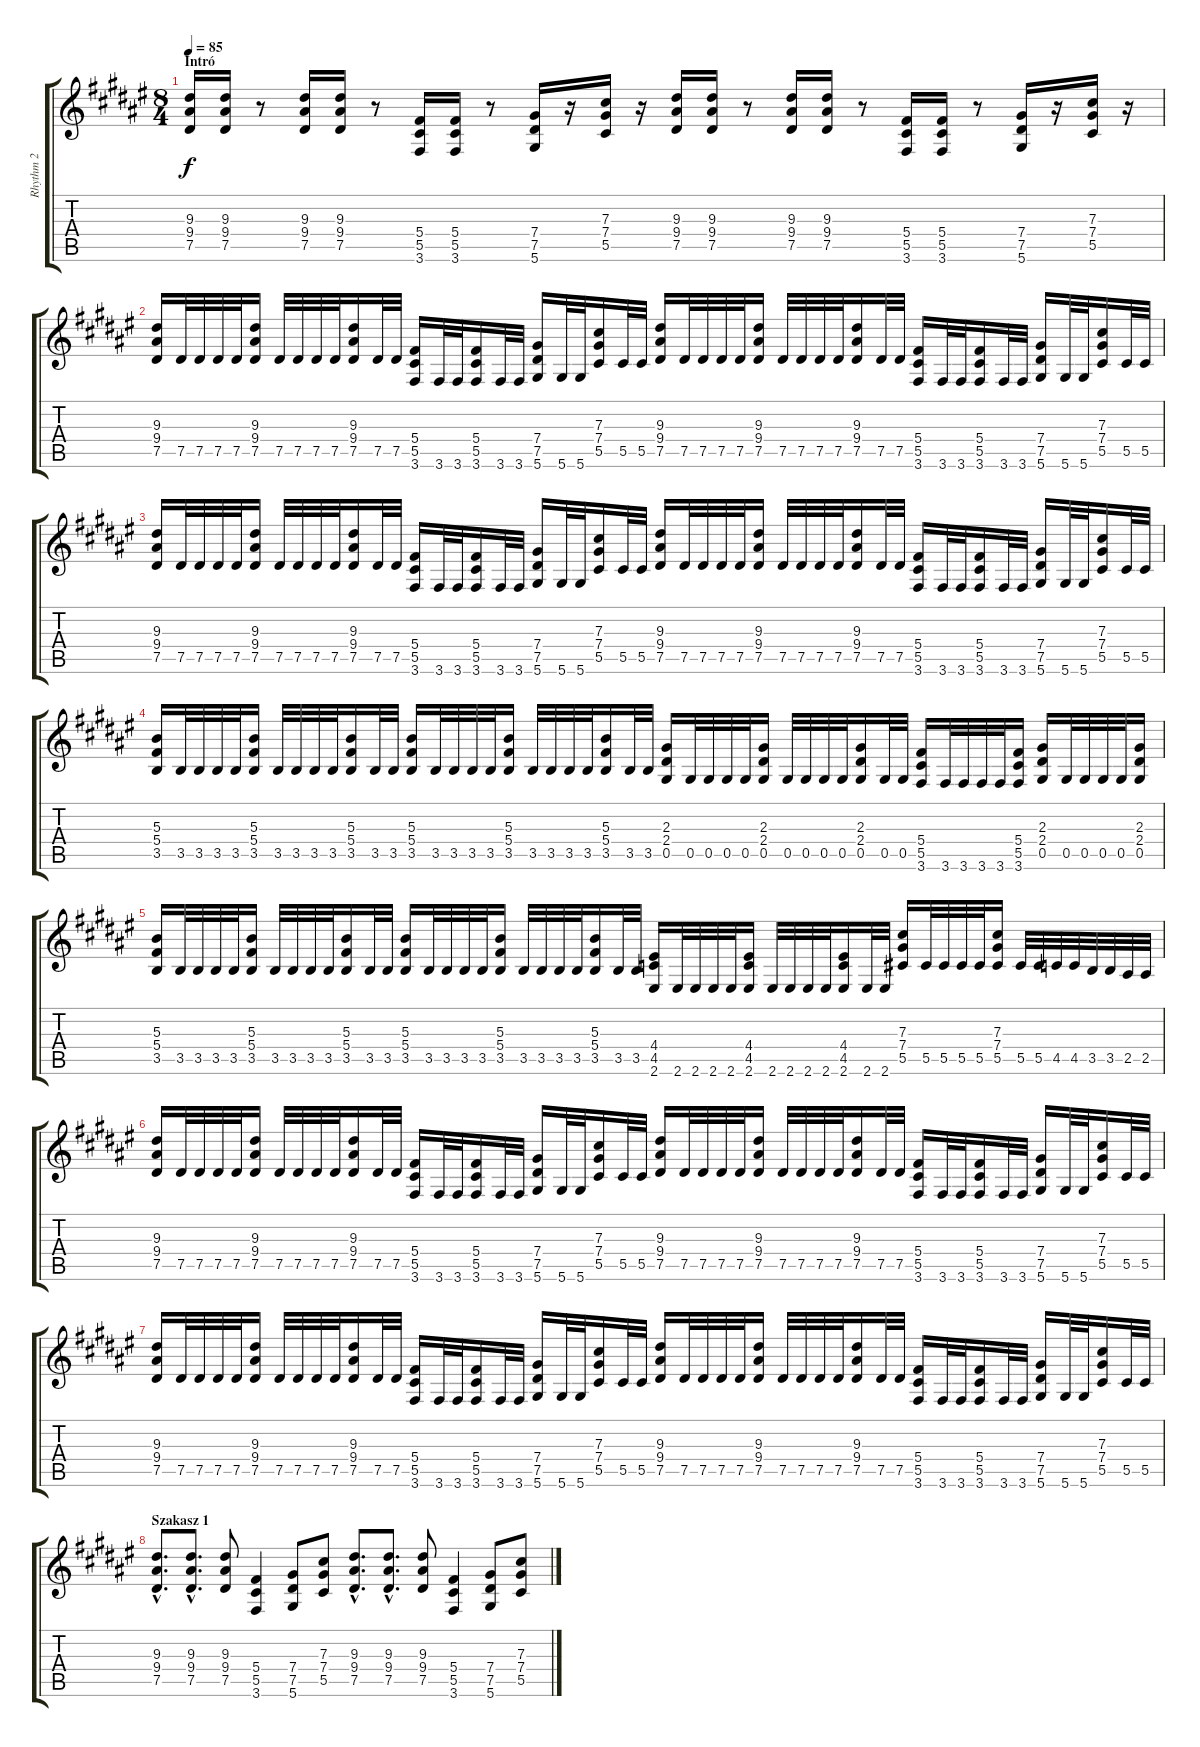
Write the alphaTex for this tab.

\track ("Rhythm 2" "Rhythm 2") {instrument distortionguitar}
\staff {score tabs}
\tuning (Eb4 Bb3 Gb3 Db3 Ab2 Eb2) {hide}
\ts (8 4)
\section ("" "Intró")
\tempo 85
\clef g2
\ks d#minor
(9.3 9.4 7.5).16{dy f instrument distortionguitar} (9.3 9.4 7.5).16 r.8 (9.3 9.4 7.5).16 (9.3 9.4 7.5).16 r.8 (5.4 5.5 3.6).16 (5.4 5.5 3.6).16 r.8 (7.4 7.5 5.6).16 r.16 (7.3 7.4 5.5).16 r.16 (9.3 9.4 7.5).16 (9.3 9.4 7.5).16 r.8 (9.3 9.4 7.5).16 (9.3 9.4 7.5).16 r.8 (5.4 5.5 3.6).16 (5.4 5.5 3.6).16 r.8 (7.4 7.5 5.6).16 r.16 (7.3 7.4 5.5).16 r.16 |
(9.3 9.4 7.5).16 7.5.32 7.5.32 7.5.32 7.5.32 (9.3 9.4 7.5).16 7.5.32 7.5.32 7.5.32 7.5.32 (9.3 9.4 7.5).16 7.5.32 7.5.32 (5.4 5.5 3.6).16 3.6.32 3.6.32 (5.4 5.5 3.6).16 3.6.32 3.6.32 (7.4 7.5 5.6).16 5.6.32 5.6.32 (7.3 7.4 5.5).16 5.5.32 5.5.32 (9.3 9.4 7.5).16 7.5.32 7.5.32 7.5.32 7.5.32 (9.3 9.4 7.5).16 7.5.32 7.5.32 7.5.32 7.5.32 (9.3 9.4 7.5).16 7.5.32 7.5.32 (5.4 5.5 3.6).16 3.6.32 3.6.32 (5.4 5.5 3.6).16 3.6.32 3.6.32 (7.4 7.5 5.6).16 5.6.32 5.6.32 (7.3 7.4 5.5).16 5.5.32 5.5.32 |
(9.3 9.4 7.5).16 7.5.32 7.5.32 7.5.32 7.5.32 (9.3 9.4 7.5).16 7.5.32 7.5.32 7.5.32 7.5.32 (9.3 9.4 7.5).16 7.5.32 7.5.32 (5.4 5.5 3.6).16 3.6.32 3.6.32 (5.4 5.5 3.6).16 3.6.32 3.6.32 (7.4 7.5 5.6).16 5.6.32 5.6.32 (7.3 7.4 5.5).16 5.5.32 5.5.32 (9.3 9.4 7.5).16 7.5.32 7.5.32 7.5.32 7.5.32 (9.3 9.4 7.5).16 7.5.32 7.5.32 7.5.32 7.5.32 (9.3 9.4 7.5).16 7.5.32 7.5.32 (5.4 5.5 3.6).16 3.6.32 3.6.32 (5.4 5.5 3.6).16 3.6.32 3.6.32 (7.4 7.5 5.6).16 5.6.32 5.6.32 (7.3 7.4 5.5).16 5.5.32 5.5.32 |
(5.3 5.4 3.5).16 3.5.32 3.5.32 3.5.32 3.5.32 (5.3 5.4 3.5).16 3.5.32 3.5.32 3.5.32 3.5.32 (5.3 5.4 3.5).16 3.5.32 3.5.32 (5.3 5.4 3.5).16 3.5.32 3.5.32 3.5.32 3.5.32 (5.3 5.4 3.5).16 3.5.32 3.5.32 3.5.32 3.5.32 (5.3 5.4 3.5).16 3.5.32 3.5.32 (2.3 2.4 0.5).16 0.5.32 0.5.32 0.5.32 0.5.32 (2.3 2.4 0.5).16 0.5.32 0.5.32 0.5.32 0.5.32 (2.3 2.4 0.5).16 0.5.32 0.5.32 (5.4 5.5 3.6).16 3.6.32 3.6.32 3.6.32 3.6.32 (5.4 5.5 3.6).16 (2.3 2.4 0.5).16 0.5.32 0.5.32 0.5.32 0.5.32 (2.3 2.4 0.5).16 |
(5.3 5.4 3.5).16 3.5.32 3.5.32 3.5.32 3.5.32 (5.3 5.4 3.5).16 3.5.32 3.5.32 3.5.32 3.5.32 (5.3 5.4 3.5).16 3.5.32 3.5.32 (5.3 5.4 3.5).16 3.5.32 3.5.32 3.5.32 3.5.32 (5.3 5.4 3.5).16 3.5.32 3.5.32 3.5.32 3.5.32 (5.3 5.4 3.5).16 3.5.32 3.5.32 (4.4 4.5 2.6).16 2.6.32 2.6.32 2.6.32 2.6.32 (4.4 4.5 2.6).16 2.6.32 2.6.32 2.6.32 2.6.32 (4.4 4.5 2.6).16 2.6.32 2.6.32 (7.3 7.4 5.5).16 5.5.32 5.5.32 5.5.32 5.5.32 (7.3 7.4 5.5).16 5.5.32 5.5.32 4.5.32 4.5.32 3.5.32 3.5.32 2.5.32 2.5.32 |
(9.3 9.4 7.5).16 7.5.32 7.5.32 7.5.32 7.5.32 (9.3 9.4 7.5).16 7.5.32 7.5.32 7.5.32 7.5.32 (9.3 9.4 7.5).16 7.5.32 7.5.32 (5.4 5.5 3.6).16 3.6.32 3.6.32 (5.4 5.5 3.6).16 3.6.32 3.6.32 (7.4 7.5 5.6).16 5.6.32 5.6.32 (7.3 7.4 5.5).16 5.5.32 5.5.32 (9.3 9.4 7.5).16 7.5.32 7.5.32 7.5.32 7.5.32 (9.3 9.4 7.5).16 7.5.32 7.5.32 7.5.32 7.5.32 (9.3 9.4 7.5).16 7.5.32 7.5.32 (5.4 5.5 3.6).16 3.6.32 3.6.32 (5.4 5.5 3.6).16 3.6.32 3.6.32 (7.4 7.5 5.6).16 5.6.32 5.6.32 (7.3 7.4 5.5).16 5.5.32 5.5.32 |
(9.3 9.4 7.5).16 7.5.32 7.5.32 7.5.32 7.5.32 (9.3 9.4 7.5).16 7.5.32 7.5.32 7.5.32 7.5.32 (9.3 9.4 7.5).16 7.5.32 7.5.32 (5.4 5.5 3.6).16 3.6.32 3.6.32 (5.4 5.5 3.6).16 3.6.32 3.6.32 (7.4 7.5 5.6).16 5.6.32 5.6.32 (7.3 7.4 5.5).16 5.5.32 5.5.32 (9.3 9.4 7.5).16 7.5.32 7.5.32 7.5.32 7.5.32 (9.3 9.4 7.5).16 7.5.32 7.5.32 7.5.32 7.5.32 (9.3 9.4 7.5).16 7.5.32 7.5.32 (5.4 5.5 3.6).16 3.6.32 3.6.32 (5.4 5.5 3.6).16 3.6.32 3.6.32 (7.4 7.5 5.6).16 5.6.32 5.6.32 (7.3 7.4 5.5).16 5.5.32 5.5.32 |
\section ("" "Szakasz 1")
(9.3{hac} 9.4{hac} 7.5{hac}).8{d} (9.3{hac} 9.4{hac} 7.5{hac}).8{d} (9.3 9.4 7.5).8 (5.4 5.5 3.6).4 (7.4 7.5 5.6).8 (7.3 7.4 5.5).8 (9.3{hac} 9.4{hac} 7.5{hac}).8{d} (9.3{hac} 9.4{hac} 7.5{hac}).8{d} (9.3 9.4 7.5).8 (5.4 5.5 3.6).4 (7.4 7.5 5.6).8 (7.3 7.4 5.5).8
